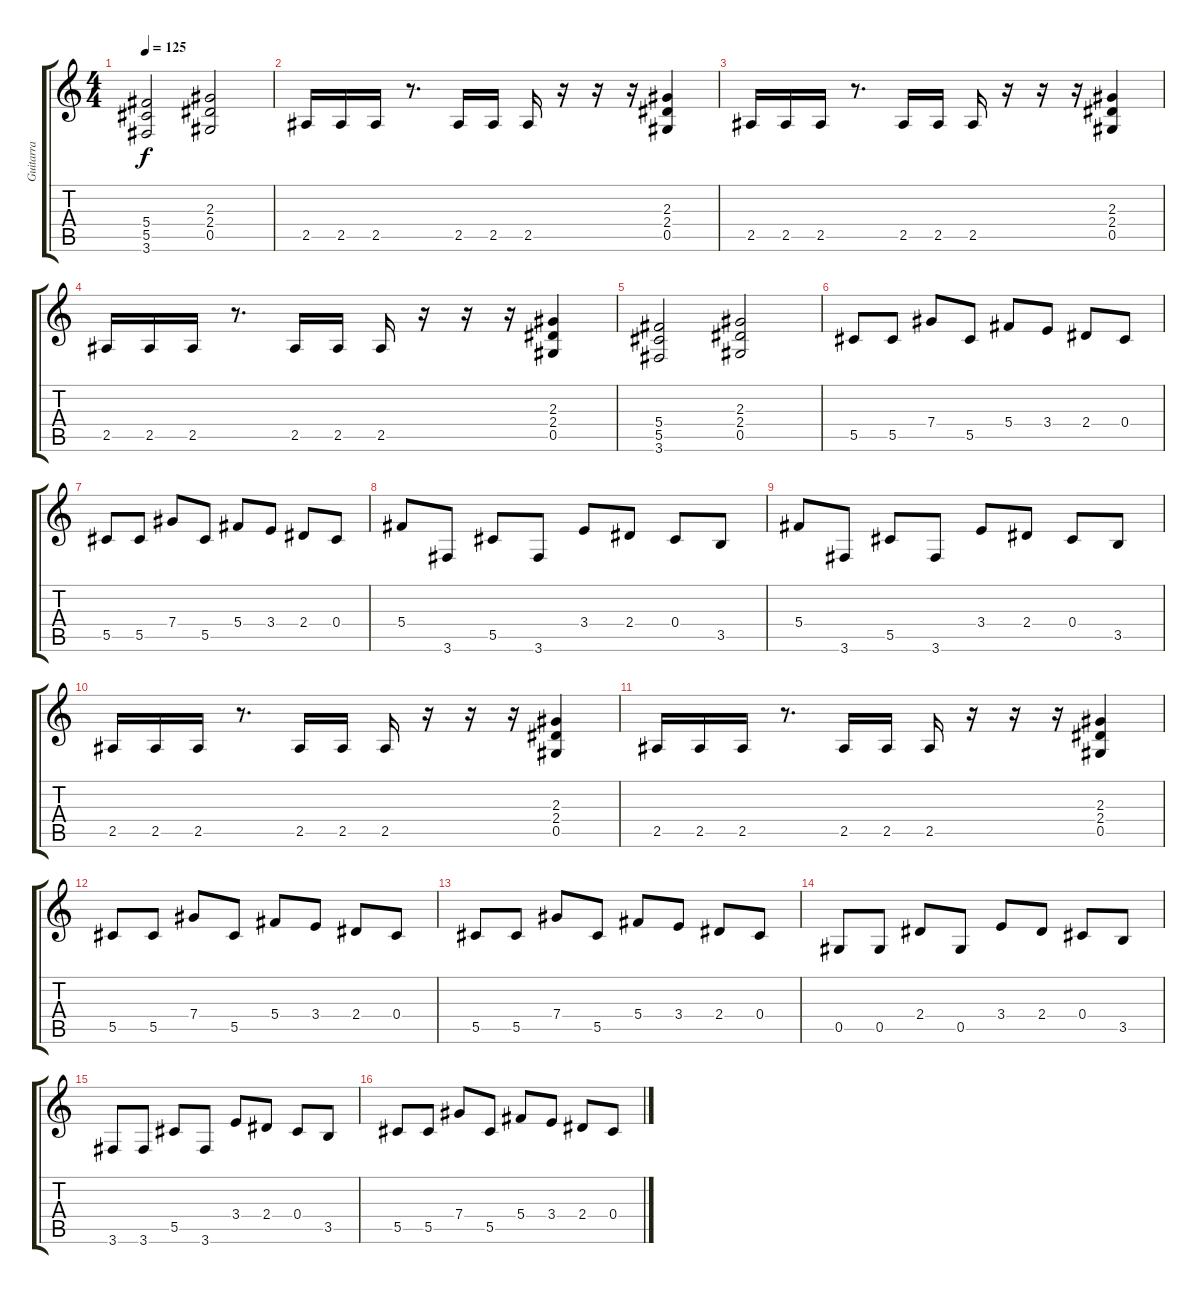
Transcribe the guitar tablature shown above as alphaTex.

\track ("Guitarra" "Guitarra") {instrument distortionguitar}
\staff {score tabs}
\tuning (Eb4 Bb3 Gb3 Db3 Ab2 Eb2) {hide}
\ts (4 4)
\tempo 125
\clef g2
\ks c
(5.4 5.5 3.6).2{dy f} (2.3 2.4 0.5).2 |
2.5.16 2.5.16 2.5.16 r.8{d} 2.5.16 2.5.16 2.5.16 r.16 r.16 r.16 (2.3 2.4 0.5).4 |
2.5.16 2.5.16 2.5.16 r.8{d} 2.5.16 2.5.16 2.5.16 r.16 r.16 r.16 (2.3 2.4 0.5).4 |
2.5.16 2.5.16 2.5.16 r.8{d} 2.5.16 2.5.16 2.5.16 r.16 r.16 r.16 (2.3 2.4 0.5).4 |
(5.4 5.5 3.6).2 (2.3 2.4 0.5).2 |
5.5.8 5.5.8 7.4.8 5.5.8 5.4.8 3.4.8 2.4.8 0.4.8 |
5.5.8 5.5.8 7.4.8 5.5.8 5.4.8 3.4.8 2.4.8 0.4.8 |
5.4.8 3.6.8 5.5.8 3.6.8 3.4.8 2.4.8 0.4.8 3.5.8 |
5.4.8 3.6.8 5.5.8 3.6.8 3.4.8 2.4.8 0.4.8 3.5.8 |
2.5.16 2.5.16 2.5.16 r.8{d} 2.5.16 2.5.16 2.5.16 r.16 r.16 r.16 (2.3 2.4 0.5).4 |
2.5.16 2.5.16 2.5.16 r.8{d} 2.5.16 2.5.16 2.5.16 r.16 r.16 r.16 (2.3 2.4 0.5).4 |
5.5.8 5.5.8 7.4.8 5.5.8 5.4.8 3.4.8 2.4.8 0.4.8 |
5.5.8 5.5.8 7.4.8 5.5.8 5.4.8 3.4.8 2.4.8 0.4.8 |
0.5.8 0.5.8 2.4.8 0.5.8 3.4.8 2.4.8 0.4.8 3.5.8 |
3.6.8 3.6.8 5.5.8 3.6.8 3.4.8 2.4.8 0.4.8 3.5.8 |
5.5.8 5.5.8 7.4.8 5.5.8 5.4.8 3.4.8 2.4.8 0.4.8
